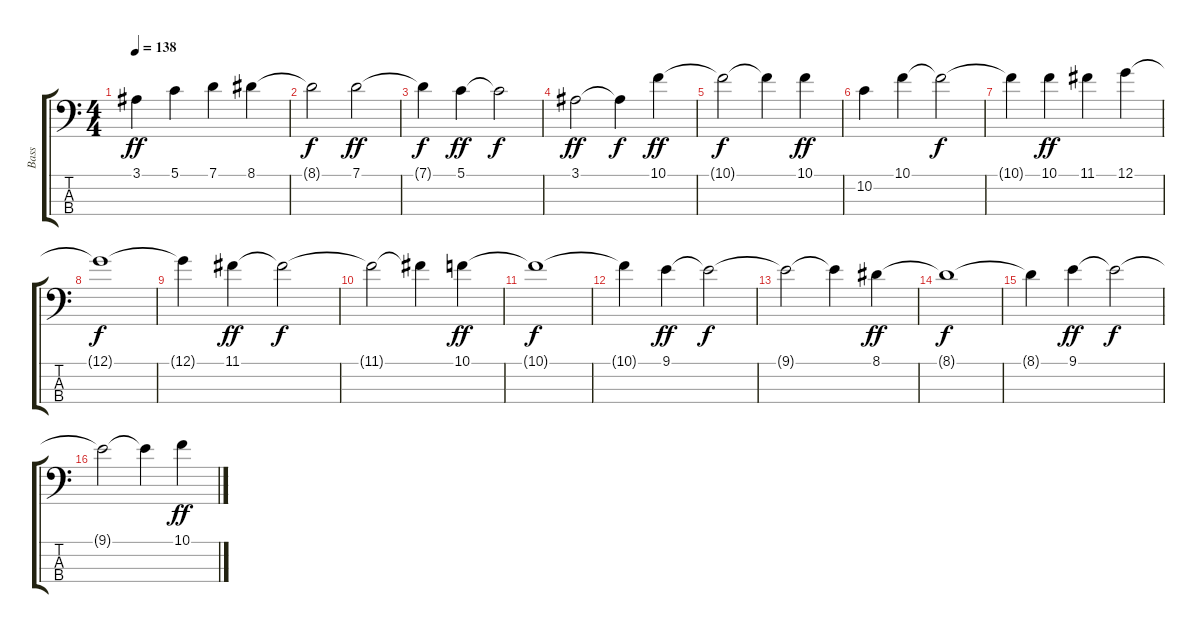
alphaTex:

\track ("Bass" "Bass") {instrument electricbasspick}
\staff {score tabs}
\tuning (G2 D2 A1 E1) {hide}
\ts (4 4)
\tempo 138
\clef f4
\ks c
3.1.4{dy ff} 5.1.4 7.1.4 8.1.4 |
8.1{t}.2{dy f} 7.1.2{dy ff} |
7.1{t}.4{dy f} 5.1.4{dy ff} 5.1{t}.2{dy f} |
3.1.2{dy ff} 3.1{t}.4{dy f} 10.1.4{dy ff} |
10.1{t}.2{dy f} 10.1{t}.4 10.1.4{dy ff} |
10.2.4 10.1.4 10.1{t}.2{dy f} |
10.1{t}.4 10.1.4{dy ff} 11.1.4 12.1.4 |
12.1{t}.1{dy f} |
12.1{t}.4 11.1.4{dy ff} 11.1{t}.2{dy f} |
11.1{t}.2 11.1{t}.4 10.1.4{dy ff} |
10.1{t}.1{dy f} |
10.1{t}.4 9.1.4{dy ff} 9.1{t}.2{dy f} |
9.1{t}.2 9.1{t}.4 8.1.4{dy ff} |
8.1{t}.1{dy f} |
8.1{t}.4 9.1.4{dy ff} 9.1{t}.2{dy f} |
9.1{t}.2 9.1{t}.4 10.1.4{dy ff}
